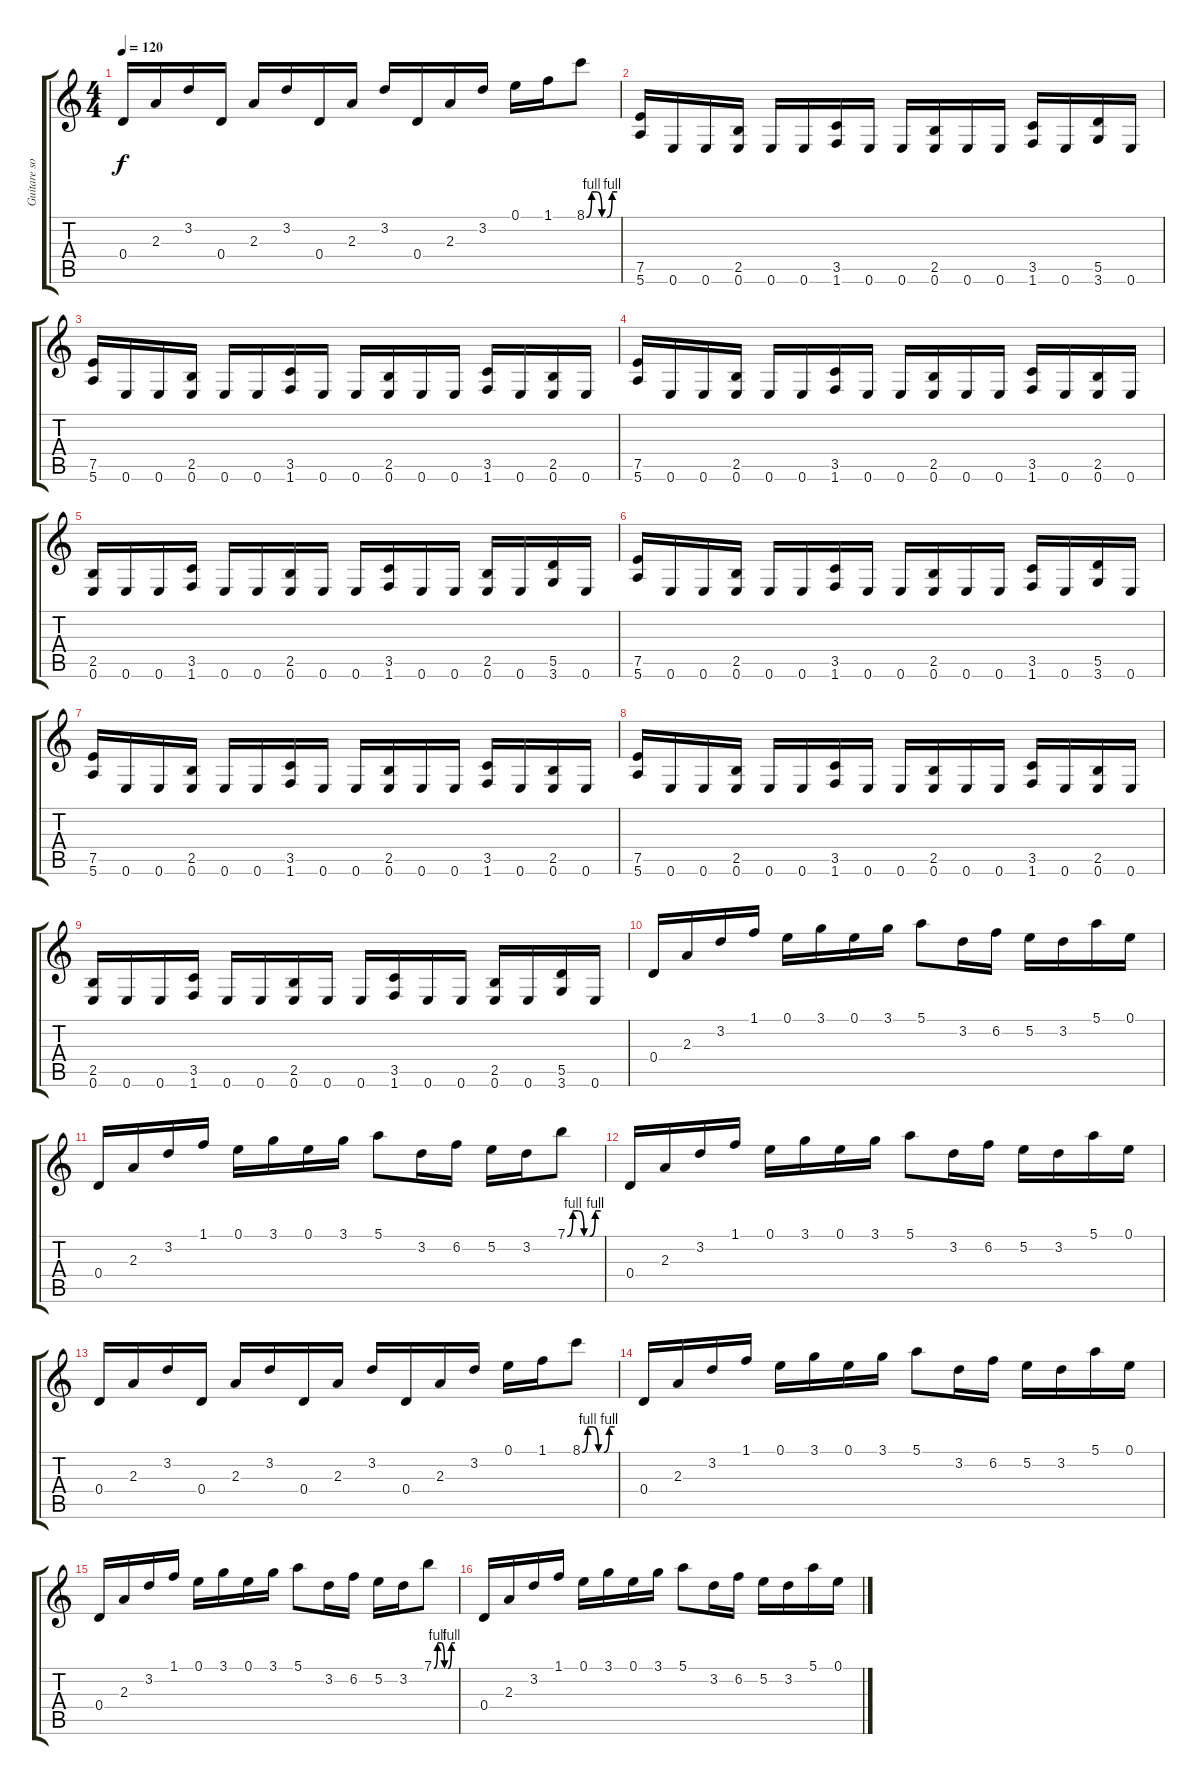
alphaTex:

\track ("Guitare solo " "Guitare so") {instrument overdrivenguitar}
\staff {score tabs}
\tuning (E4 B3 G3 D3 A2 E2) {hide}
\ts (4 4)
\tempo 120
\clef g2
\ks c
0.4.16{dy f} 2.3.16 3.2.16 0.4.16 2.3.16 3.2.16 0.4.16 2.3.16 3.2.16 0.4.16 2.3.16 3.2.16 0.1.16 1.1.16 8.1{be (custom 0 0 10 4 20 4 30 0 40 0 50 4 60 4)}.8 |
(7.5 5.6).16 0.6.16 0.6.16 (2.5 0.6).16 0.6.16 0.6.16 (3.5 1.6).16 0.6.16 0.6.16 (2.5 0.6).16 0.6.16 0.6.16 (3.5 1.6).16 0.6.16 (5.5 3.6).16 0.6.16 |
(7.5 5.6).16 0.6.16 0.6.16 (2.5 0.6).16 0.6.16 0.6.16 (3.5 1.6).16 0.6.16 0.6.16 (2.5 0.6).16 0.6.16 0.6.16 (3.5 1.6).16 0.6.16 (2.5 0.6).16 0.6.16 |
(7.5 5.6).16 0.6.16 0.6.16 (2.5 0.6).16 0.6.16 0.6.16 (3.5 1.6).16 0.6.16 0.6.16 (2.5 0.6).16 0.6.16 0.6.16 (3.5 1.6).16 0.6.16 (2.5 0.6).16 0.6.16 |
(2.5 0.6).16 0.6.16 0.6.16 (3.5 1.6).16 0.6.16 0.6.16 (2.5 0.6).16 0.6.16 0.6.16 (3.5 1.6).16 0.6.16 0.6.16 (2.5 0.6).16 0.6.16 (5.5 3.6).16 0.6.16 |
(7.5 5.6).16 0.6.16 0.6.16 (2.5 0.6).16 0.6.16 0.6.16 (3.5 1.6).16 0.6.16 0.6.16 (2.5 0.6).16 0.6.16 0.6.16 (3.5 1.6).16 0.6.16 (5.5 3.6).16 0.6.16 |
(7.5 5.6).16 0.6.16 0.6.16 (2.5 0.6).16 0.6.16 0.6.16 (3.5 1.6).16 0.6.16 0.6.16 (2.5 0.6).16 0.6.16 0.6.16 (3.5 1.6).16 0.6.16 (2.5 0.6).16 0.6.16 |
(7.5 5.6).16 0.6.16 0.6.16 (2.5 0.6).16 0.6.16 0.6.16 (3.5 1.6).16 0.6.16 0.6.16 (2.5 0.6).16 0.6.16 0.6.16 (3.5 1.6).16 0.6.16 (2.5 0.6).16 0.6.16 |
(2.5 0.6).16 0.6.16 0.6.16 (3.5 1.6).16 0.6.16 0.6.16 (2.5 0.6).16 0.6.16 0.6.16 (3.5 1.6).16 0.6.16 0.6.16 (2.5 0.6).16 0.6.16 (5.5 3.6).16 0.6.16 |
0.4.16 2.3.16 3.2.16 1.1.16 0.1.16 3.1.16 0.1.16 3.1.16 5.1.8 3.2.16 6.2.16 5.2.16 3.2.16 5.1.16 0.1.16 |
0.4.16 2.3.16 3.2.16 1.1.16 0.1.16 3.1.16 0.1.16 3.1.16 5.1.8 3.2.16 6.2.16 5.2.16 3.2.16 7.1{be (custom 0 0 10 4 20 4 30 0 40 0 50 4 60 4)}.8 |
0.4.16 2.3.16 3.2.16 1.1.16 0.1.16 3.1.16 0.1.16 3.1.16 5.1.8 3.2.16 6.2.16 5.2.16 3.2.16 5.1.16 0.1.16 |
0.4.16 2.3.16 3.2.16 0.4.16 2.3.16 3.2.16 0.4.16 2.3.16 3.2.16 0.4.16 2.3.16 3.2.16 0.1.16 1.1.16 8.1{be (custom 0 0 10 4 20 4 30 0 40 0 50 4 60 4)}.8 |
0.4.16 2.3.16 3.2.16 1.1.16 0.1.16 3.1.16 0.1.16 3.1.16 5.1.8 3.2.16 6.2.16 5.2.16 3.2.16 5.1.16 0.1.16 |
0.4.16 2.3.16 3.2.16 1.1.16 0.1.16 3.1.16 0.1.16 3.1.16 5.1.8 3.2.16 6.2.16 5.2.16 3.2.16 7.1{be (custom 0 0 10 4 20 4 30 0 40 0 50 4 60 4)}.8 |
0.4.16 2.3.16 3.2.16 1.1.16 0.1.16 3.1.16 0.1.16 3.1.16 5.1.8 3.2.16 6.2.16 5.2.16 3.2.16 5.1.16 0.1.16
